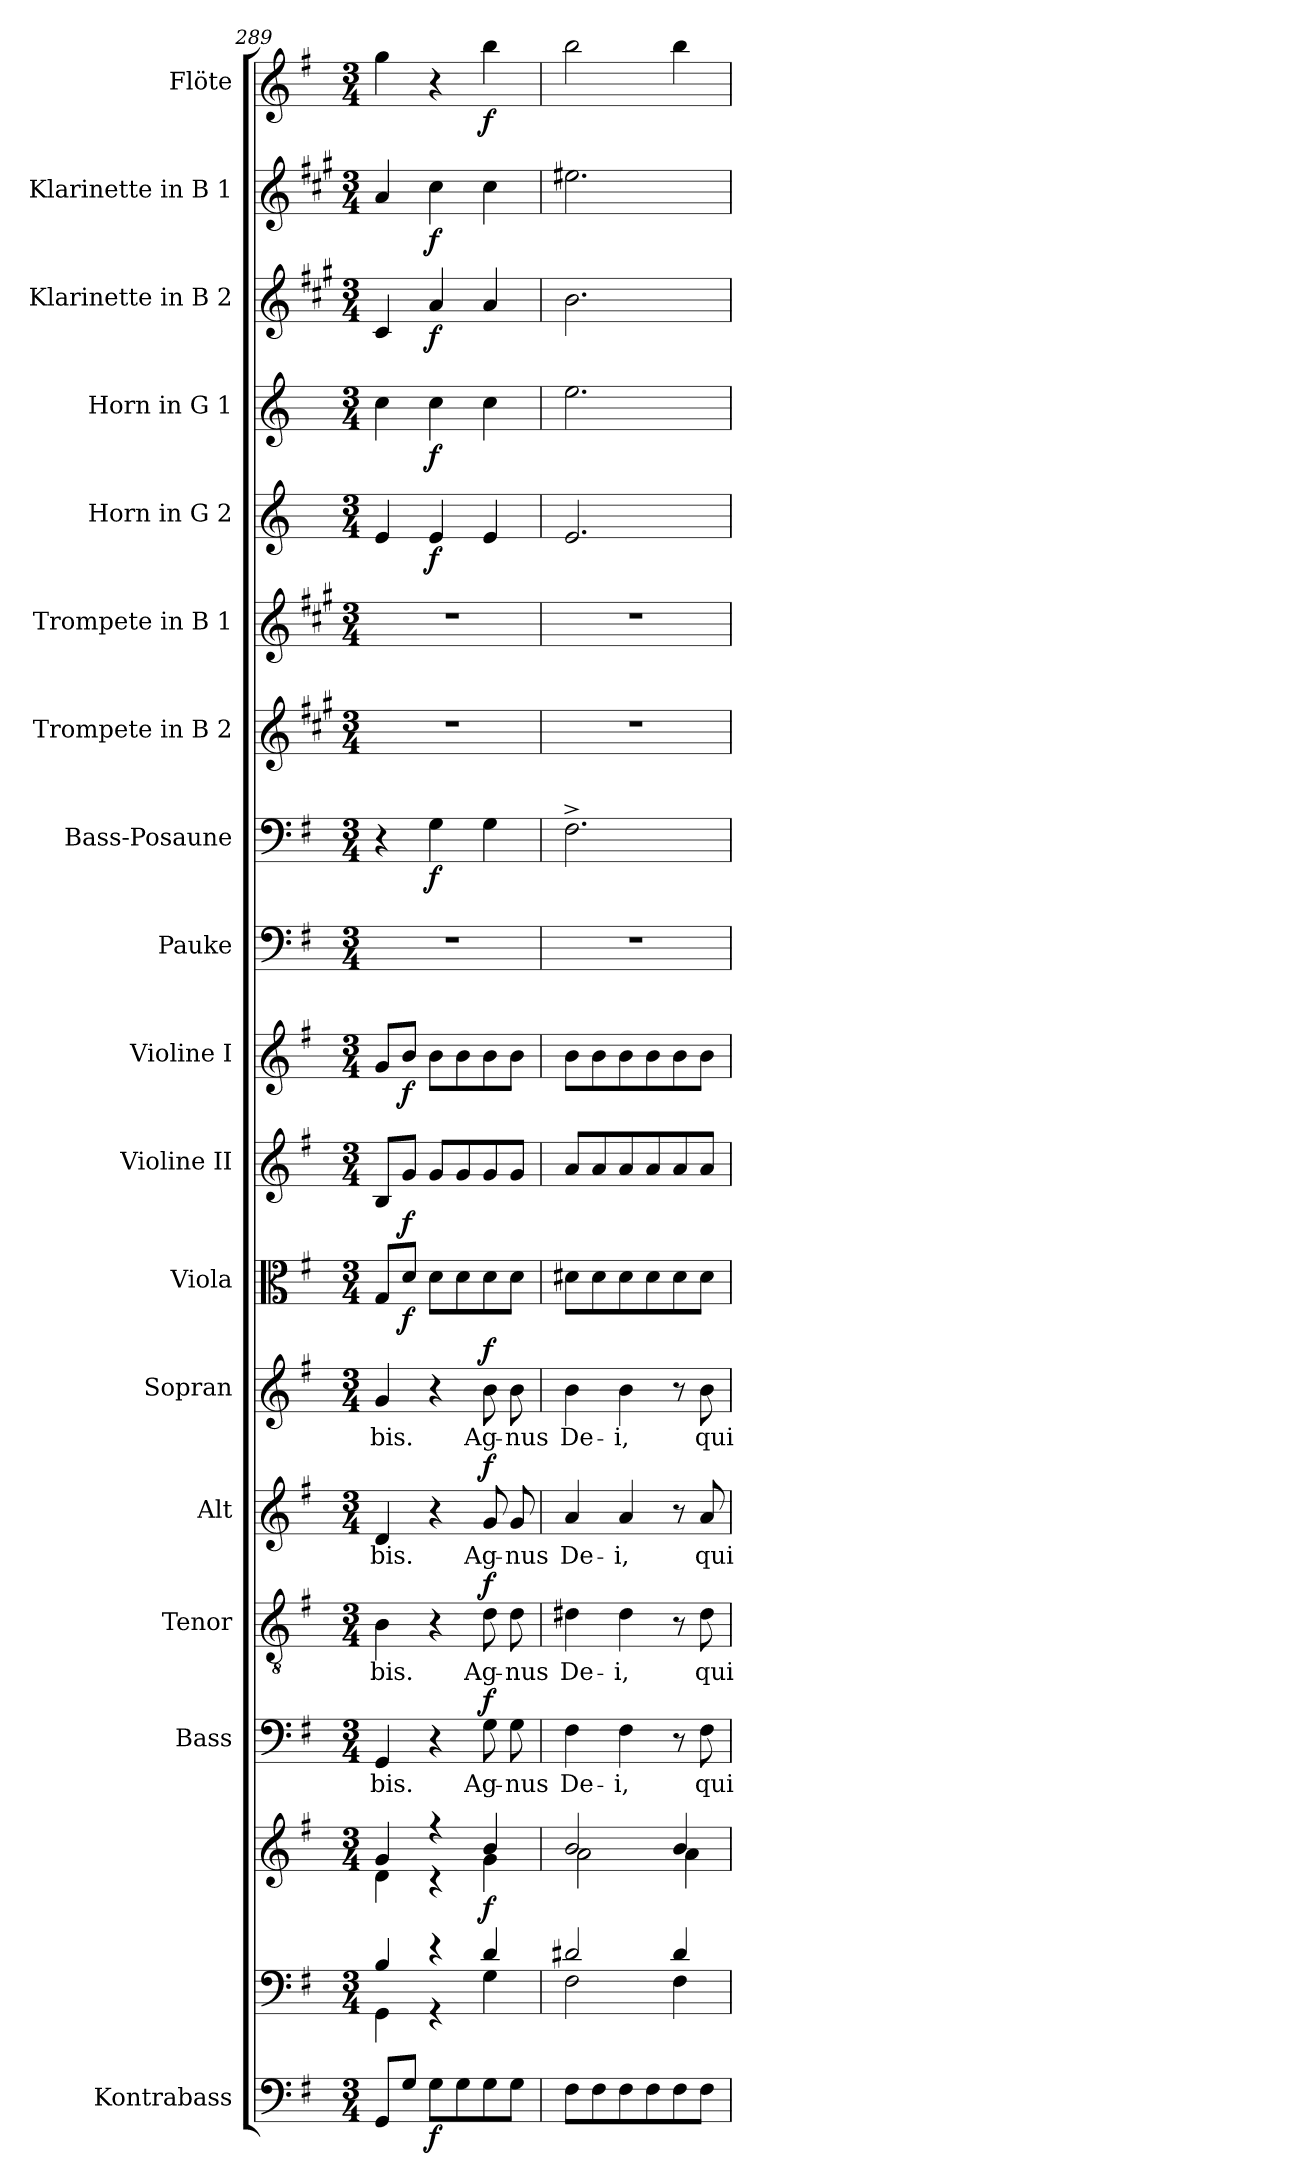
**kern	**dynam	**kern	**kern	**dynam	**kern	**text	**dynam	**kern	**text	**dynam	**kern	**text	**dynam	**kern	**text	**dynam	**kern	**dynam	**kern	**dynam	**kern	**dynam	**kern	**kern	**dynam	**kern	**kern	**kern	**dynam	**kern	**dynam	**kern	**dynam	**kern	**dynam	**kern	**dynam
*part18	*part18	*part17	*part17	*part17	*part16	*part16	*part16	*part15	*part15	*part15	*part14	*part14	*part14	*part13	*part13	*part13	*part12	*part12	*part11	*part11	*part10	*part10	*part9	*part8	*part8	*part7	*part6	*part5	*part5	*part4	*part4	*part3	*part3	*part2	*part2	*part1	*part1
*staff19	*staff19	*staff18	*staff17	*staff17/18	*staff16	*staff16	*staff16	*staff15	*staff15	*staff15	*staff14	*staff14	*staff14	*staff13	*staff13	*staff13	*staff12	*staff12	*staff11	*staff11	*staff10	*staff10	*staff9	*staff8	*staff8	*staff7	*staff6	*staff5	*staff5	*staff4	*staff4	*staff3	*staff3	*staff2	*staff2	*staff1	*staff1
*I"Kontrabass	*	*	*	*	*I"Bass	*	*	*I"Tenor	*	*	*I"Alt	*	*	*I"Sopran	*	*	*I"Viola	*	*I"Violine II	*	*I"Violine I	*	*I"Pauke	*I"Bass-Posaune	*	*I"Trompete in B 2	*I"Trompete in B 1	*I"Horn in G 2	*	*I"Horn in G 1	*	*I"Klarinette in B 2	*	*I"Klarinette in B 1	*	*I"Flöte	*
*I'Kb.	*	*	*	*	*I'B	*	*	*I'T	*	*	*I'A	*	*	*I'S	*	*	*I'Vla.	*	*I'Vl. II	*	*I'Vl. I	*	*I'Pk.	*I'B. Pos.	*	*	*	*I'Hrn. 2	*	*I'Hrn. 1	*	*	*	*	*	*I'Fl.	*
!!LO:PB:g=z
*clefF4	*	*clefF4	*clefG2	*	*clefF4	*	*	*clefGv2	*	*	*clefG2	*	*	*clefG2	*	*	*clefC3	*	*clefG2	*	*clefG2	*	*clefF4	*clefF4	*	*clefG2	*clefG2	*clefG2	*	*clefG2	*	*clefG2	*	*clefG2	*	*clefG2	*
*ITrd7c12	*	*	*	*	*	*	*	*	*	*	*	*	*	*	*	*	*	*	*	*	*	*	*	*	*	*ITrd1c2	*ITrd1c2	*ITrd3c5	*	*ITrd3c5	*	*ITrd1c2	*	*ITrd1c2	*	*	*
*k[f#]	*	*k[f#]	*k[f#]	*	*k[f#]	*	*	*k[f#]	*	*	*k[f#]	*	*	*k[f#]	*	*	*k[f#]	*	*k[f#]	*	*k[f#]	*	*k[f#]	*k[f#]	*	*k[f#]	*k[f#]	*k[f#]	*	*k[f#]	*	*k[f#]	*	*k[f#]	*	*k[f#]	*
*G:	*	*G:	*G:	*	*G:	*	*	*G:	*	*	*G:	*	*	*G:	*	*	*G:	*	*G:	*	*G:	*	*G:	*G:	*	*G:	*G:	*G:	*	*G:	*	*G:	*	*G:	*	*G:	*
*M3/4	*	*M3/4	*M3/4	*	*M3/4	*	*	*M3/4	*	*	*M3/4	*	*	*M3/4	*	*	*M3/4	*	*M3/4	*	*M3/4	*	*M3/4	*M3/4	*	*M3/4	*M3/4	*M3/4	*	*M3/4	*	*M3/4	*	*M3/4	*	*M3/4	*
=289	=289	=289	=289	=289	=289	=289	=289	=289	=289	=289	=289	=289	=289	=289	=289	=289	=289	=289	=289	=289	=289	=289	=289	=289	=289	=289	=289	=289	=289	=289	=289	=289	=289	=289	=289	=289	=289
*	*	*^	*^	*	*	*	*	*	*	*	*	*	*	*	*	*	*	*	*	*	*	*	*	*	*	*	*	*	*	*	*	*	*	*	*	*	*
!	!	!	!	!	!	!	!	!LO:LY:b	!	!	!LO:LY:b	!	!	!LO:LY:b	!	!	!LO:LY:b	!	!	!	!	!	!	!	!	!	!	!	!	!	!	!	!	!	!	!	!	!	!
8GGG/L	.	4B/	4GG\	4g/	4d\	.	4GG/	-bis.	.	4B\	-bis.	.	4d/	-bis.	.	4g/	-bis.	.	8G/L	.	8B/L	.	8g/L	.	2.r	4r	.	2.r	2.r	4B/	.	4g\	.	4B/	.	4g/	.	4gg\	.
!	!	!	!	!	!	!	!	!	!	!	!	!	!	!	!	!	!	!	!	!LO:DY:b	!	!LO:DY:b	!	!LO:DY:b	!	!	!	!	!	!	!	!	!	!	!	!	!	!	!
8GG/J	.	.	.	.	.	.	.	.	.	.	.	.	.	.	.	.	.	.	8d/J	f	8g/J	f	8b/J	f	.	.	.	.	.	.	.	.	.	.	.	.	.	.	.
!	!LO:DY:b	!	!	!	!	!	!	!	!	!	!	!	!	!	!	!	!	!	!	!	!	!	!	!	!	!	!LO:DY:b	!	!	!	!LO:DY:b	!	!LO:DY:b	!	!LO:DY:b	!	!LO:DY:b	!	!
8GG\L	f	4r	4r	4r	4r	.	4r	.	.	4r	.	.	4r	.	.	4r	.	.	8d\L	.	8g/L	.	8b\L	.	.	4G\	f	.	.	4B/	f	4g\	f	4g/	f	4b\	f	4r	.
8GG\	.	.	.	.	.	.	.	.	.	.	.	.	.	.	.	.	.	.	8d\	.	8g/	.	8b\	.	.	.	.	.	.	.	.	.	.	.	.	.	.	.	.
!	!	!	!	!	!	!LO:DY:b	!	!LO:LY:b	!LO:DY:a	!	!LO:LY:b	!LO:DY:a	!	!LO:LY:b	!LO:DY:a	!	!LO:LY:b	!LO:DY:a	!	!	!	!	!	!	!	!	!	!	!	!	!	!	!	!	!	!	!	!	!LO:DY:b
8GG\	.	4d/	4G\	4b/	4g\	f	8G\	Ag-	f	8d\	Ag-	f	8g/	Ag-	f	8b\	Ag-	f	8d\	.	8g/	.	8b\	.	.	4G\	.	.	.	4B/	.	4g\	.	4g/	.	4b\	.	4bb\	f
!	!	!	!	!	!	!	!	!LO:LY:b	!	!	!LO:LY:b	!	!	!LO:LY:b	!	!	!LO:LY:b	!	!	!	!	!	!	!	!	!	!	!	!	!	!	!	!	!	!	!	!	!	!
8GG\J	.	.	.	.	.	.	8G\	-nus	.	8d\	-nus	.	8g/	-nus	.	8b\	-nus	.	8d\J	.	8g/J	.	8b\J	.	.	.	.	.	.	.	.	.	.	.	.	.	.	.	.
=290	=290	=290	=290	=290	=290	=290	=290	=290	=290	=290	=290	=290	=290	=290	=290	=290	=290	=290	=290	=290	=290	=290	=290	=290	=290	=290	=290	=290	=290	=290	=290	=290	=290	=290	=290	=290	=290	=290	=290
!	!	!	!	!	!	!	!	!LO:LY:b	!	!	!LO:LY:b	!	!	!LO:LY:b	!	!	!LO:LY:b	!	!	!	!	!	!	!	!	!	!	!	!	!	!	!	!	!	!	!	!	!	!
8FF#\L	.	2d#X/	2F#\	2b/	2a\	.	4F#\	De-	.	4d#X\	De-	.	4a/	De-	.	4b\	De-	.	8d#X\L	.	8a/L	.	8b\L	.	2.r	2.F#^>\	.	2.r	2.r	2.B/	.	2.b\	.	2.a\	.	2.dd#X\	.	2bb\	.
8FF#\	.	.	.	.	.	.	.	.	.	.	.	.	.	.	.	.	.	.	8d#\	.	8a/	.	8b\	.	.	.	.	.	.	.	.	.	.	.	.	.	.	.	.
!	!	!	!	!	!	!	!	!LO:LY:b	!	!	!LO:LY:b	!	!	!LO:LY:b	!	!	!LO:LY:b	!	!	!	!	!	!	!	!	!	!	!	!	!	!	!	!	!	!	!	!	!	!
8FF#\	.	.	.	.	.	.	4F#\	-i,	.	4d#\	-i,	.	4a/	-i,	.	4b\	-i,	.	8d#\	.	8a/	.	8b\	.	.	.	.	.	.	.	.	.	.	.	.	.	.	.	.
8FF#\	.	.	.	.	.	.	.	.	.	.	.	.	.	.	.	.	.	.	8d#\	.	8a/	.	8b\	.	.	.	.	.	.	.	.	.	.	.	.	.	.	.	.
8FF#\	.	4d#/	4F#\	4b/	4a\	.	8r	.	.	8r	.	.	8r	.	.	8r	.	.	8d#\	.	8a/	.	8b\	.	.	.	.	.	.	.	.	.	.	.	.	.	.	4bb\	.
!	!	!	!	!	!	!	!	!LO:LY:b	!	!	!LO:LY:b	!	!	!LO:LY:b	!	!	!LO:LY:b	!	!	!	!	!	!	!	!	!	!	!	!	!	!	!	!	!	!	!	!	!	!
8FF#\J	.	.	.	.	.	.	8F#\	qui	.	8d#\	qui	.	8a/	qui	.	8b\	qui	.	8d#\J	.	8a/J	.	8b\J	.	.	.	.	.	.	.	.	.	.	.	.	.	.	.	.
*	*	*v	*v	*	*	*	*	*	*	*	*	*	*	*	*	*	*	*	*	*	*	*	*	*	*	*	*	*	*	*	*	*	*	*	*	*	*	*	*
*	*	*	*v	*v	*	*	*	*	*	*	*	*	*	*	*	*	*	*	*	*	*	*	*	*	*	*	*	*	*	*	*	*	*	*	*	*	*	*
=	=	=	=	=	=	=	=	=	=	=	=	=	=	=	=	=	=	=	=	=	=	=	=	=	=	=	=	=	=	=	=	=	=	=	=	=	=
*-	*-	*-	*-	*-	*-	*-	*-	*-	*-	*-	*-	*-	*-	*-	*-	*-	*-	*-	*-	*-	*-	*-	*-	*-	*-	*-	*-	*-	*-	*-	*-	*-	*-	*-	*-	*-	*-
